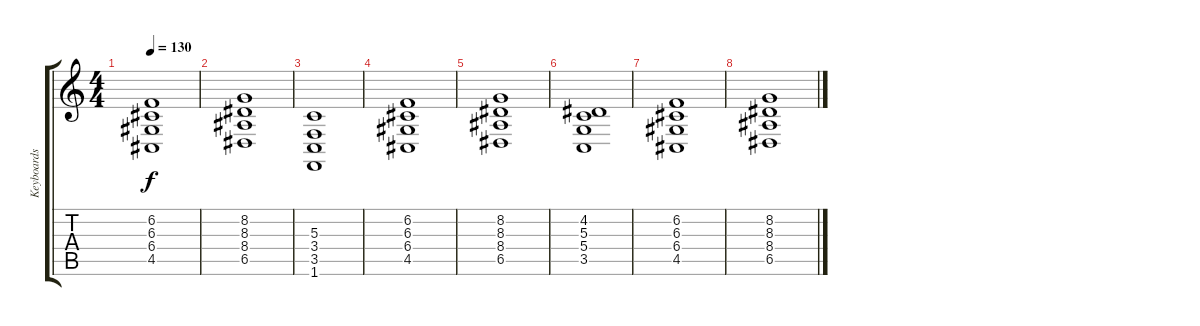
\track ("Keyboards Synth" "Keyboards ") {instrument pad2warm}
\staff {score tabs}
\tuning (E4 B3 G3 D3 A2 E2) {hide}
\ts (4 4)
\tempo 130
\clef g2
\ks c
(6.2 6.3 6.4 4.5).1{dy f} |
(8.2 8.3 8.4 6.5).1 |
(5.3 3.4 3.5 1.6).1 |
(6.2 6.3 6.4 4.5).1 |
(8.2 8.3 8.4 6.5).1 |
(4.2 5.3 5.4 3.5).1 |
(6.2 6.3 6.4 4.5).1{volume 0} |
(8.2 8.3 8.4 6.5).1
